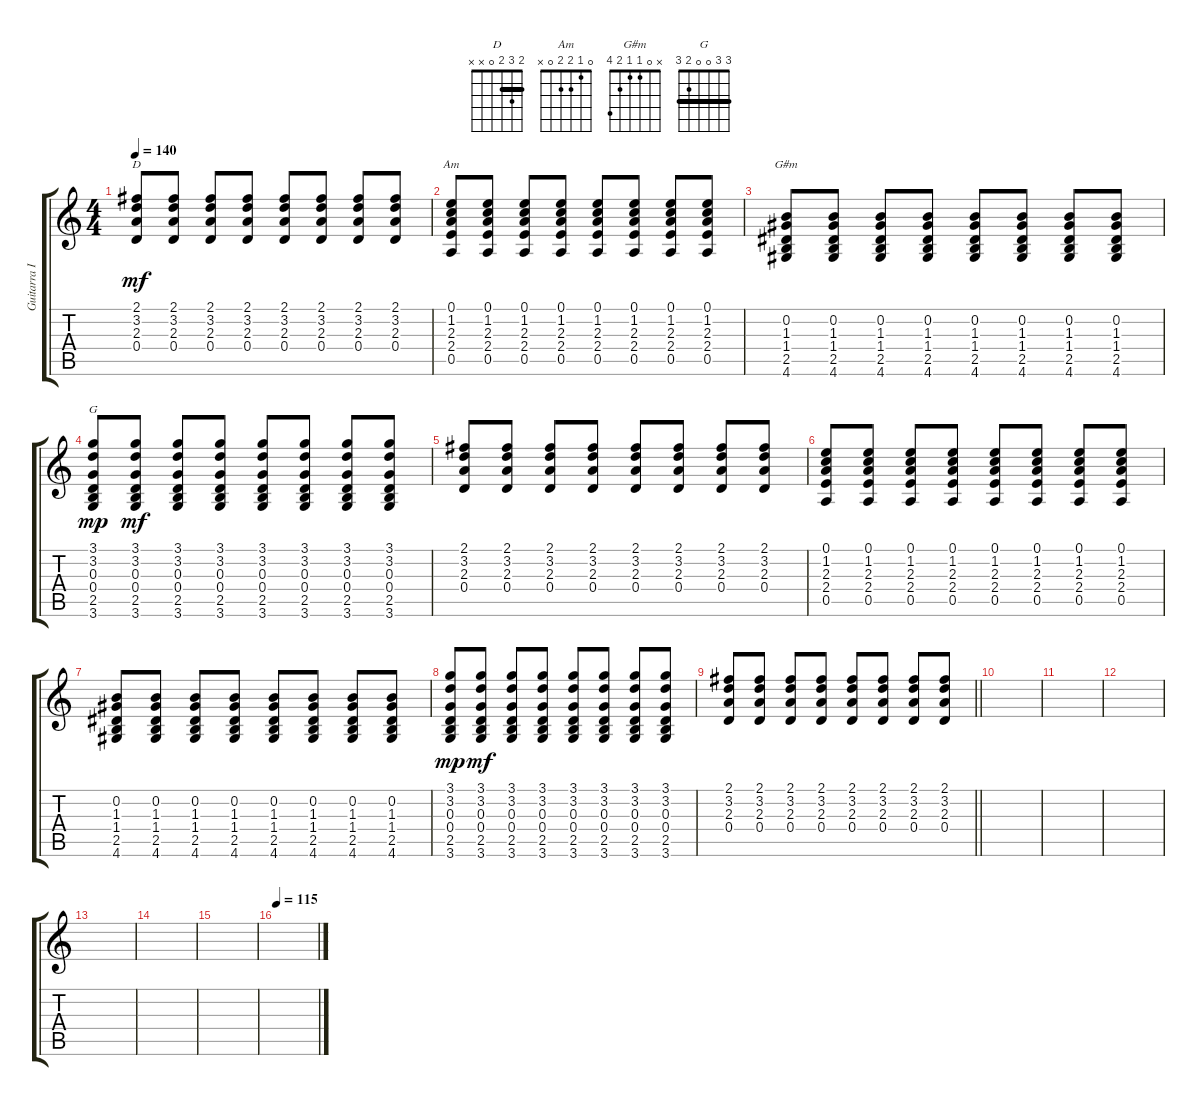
\track ("Guitarra II" "Guitarra I") {instrument acousticguitarsteel}
\staff {score tabs}
\tuning (E4 B3 G3 D3 A2 E2) {hide}
\chord ("D" 2 3 2 0 x x) {barre 2}
\chord ("Am" 0 1 2 2 0 x)
\chord ("G#m" x 0 1 1 2 4)
\chord ("G" 3 3 0 0 2 3) {barre 3}
\ts (4 4)
\tempo 140
\clef g2
\ks c
(2.1 3.2 2.3 0.4).8{ch "D" dy mf} (2.1 3.2 2.3 0.4).8 (2.1 3.2 2.3 0.4).8 (2.1 3.2 2.3 0.4).8 (2.1 3.2 2.3 0.4).8 (2.1 3.2 2.3 0.4).8 (2.1 3.2 2.3 0.4).8 (2.1 3.2 2.3 0.4).8 |
(0.1 1.2 2.3 2.4 0.5).8{ch "Am"} (0.1 1.2 2.3 2.4 0.5).8 (0.1 1.2 2.3 2.4 0.5).8 (0.1 1.2 2.3 2.4 0.5).8 (0.1 1.2 2.3 2.4 0.5).8 (0.1 1.2 2.3 2.4 0.5).8 (0.1 1.2 2.3 2.4 0.5).8 (0.1 1.2 2.3 2.4 0.5).8 |
(0.2 1.3 1.4 2.5 4.6).8{ch "G#m"} (0.2 1.3 1.4 2.5 4.6).8 (0.2 1.3 1.4 2.5 4.6).8 (0.2 1.3 1.4 2.5 4.6).8 (0.2 1.3 1.4 2.5 4.6).8 (0.2 1.3 1.4 2.5 4.6).8 (0.2 1.3 1.4 2.5 4.6).8 (0.2 1.3 1.4 2.5 4.6).8 |
(3.1 3.2 0.3 0.4 2.5 3.6).8{ch "G" dy mp} (3.1 3.2 0.3 0.4 2.5 3.6).8{dy mf} (3.1 3.2 0.3 0.4 2.5 3.6).8 (3.1 3.2 0.3 0.4 2.5 3.6).8 (3.1 3.2 0.3 0.4 2.5 3.6).8 (3.1 3.2 0.3 0.4 2.5 3.6).8 (3.1 3.2 0.3 0.4 2.5 3.6).8 (3.1 3.2 0.3 0.4 2.5 3.6).8 |
(2.1 3.2 2.3 0.4).8 (2.1 3.2 2.3 0.4).8 (2.1 3.2 2.3 0.4).8 (2.1 3.2 2.3 0.4).8 (2.1 3.2 2.3 0.4).8 (2.1 3.2 2.3 0.4).8 (2.1 3.2 2.3 0.4).8 (2.1 3.2 2.3 0.4).8 |
(0.1 1.2 2.3 2.4 0.5).8 (0.1 1.2 2.3 2.4 0.5).8 (0.1 1.2 2.3 2.4 0.5).8 (0.1 1.2 2.3 2.4 0.5).8 (0.1 1.2 2.3 2.4 0.5).8 (0.1 1.2 2.3 2.4 0.5).8 (0.1 1.2 2.3 2.4 0.5).8 (0.1 1.2 2.3 2.4 0.5).8 |
(0.2 1.3 1.4 2.5 4.6).8 (0.2 1.3 1.4 2.5 4.6).8 (0.2 1.3 1.4 2.5 4.6).8 (0.2 1.3 1.4 2.5 4.6).8 (0.2 1.3 1.4 2.5 4.6).8 (0.2 1.3 1.4 2.5 4.6).8 (0.2 1.3 1.4 2.5 4.6).8 (0.2 1.3 1.4 2.5 4.6).8 |
(3.1 3.2 0.3 0.4 2.5 3.6).8{dy mp} (3.1 3.2 0.3 0.4 2.5 3.6).8{dy mf} (3.1 3.2 0.3 0.4 2.5 3.6).8 (3.1 3.2 0.3 0.4 2.5 3.6).8 (3.1 3.2 0.3 0.4 2.5 3.6).8 (3.1 3.2 0.3 0.4 2.5 3.6).8 (3.1 3.2 0.3 0.4 2.5 3.6).8 (3.1 3.2 0.3 0.4 2.5 3.6).8 |
\barLineRight lightlight
(2.1 3.2 2.3 0.4).8 (2.1 3.2 2.3 0.4).8 (2.1 3.2 2.3 0.4).8 (2.1 3.2 2.3 0.4).8 (2.1 3.2 2.3 0.4).8 (2.1 3.2 2.3 0.4).8 (2.1 3.2 2.3 0.4).8 (2.1 3.2 2.3 0.4).8 |
|
|
|
|
|
|
\tempo 115
